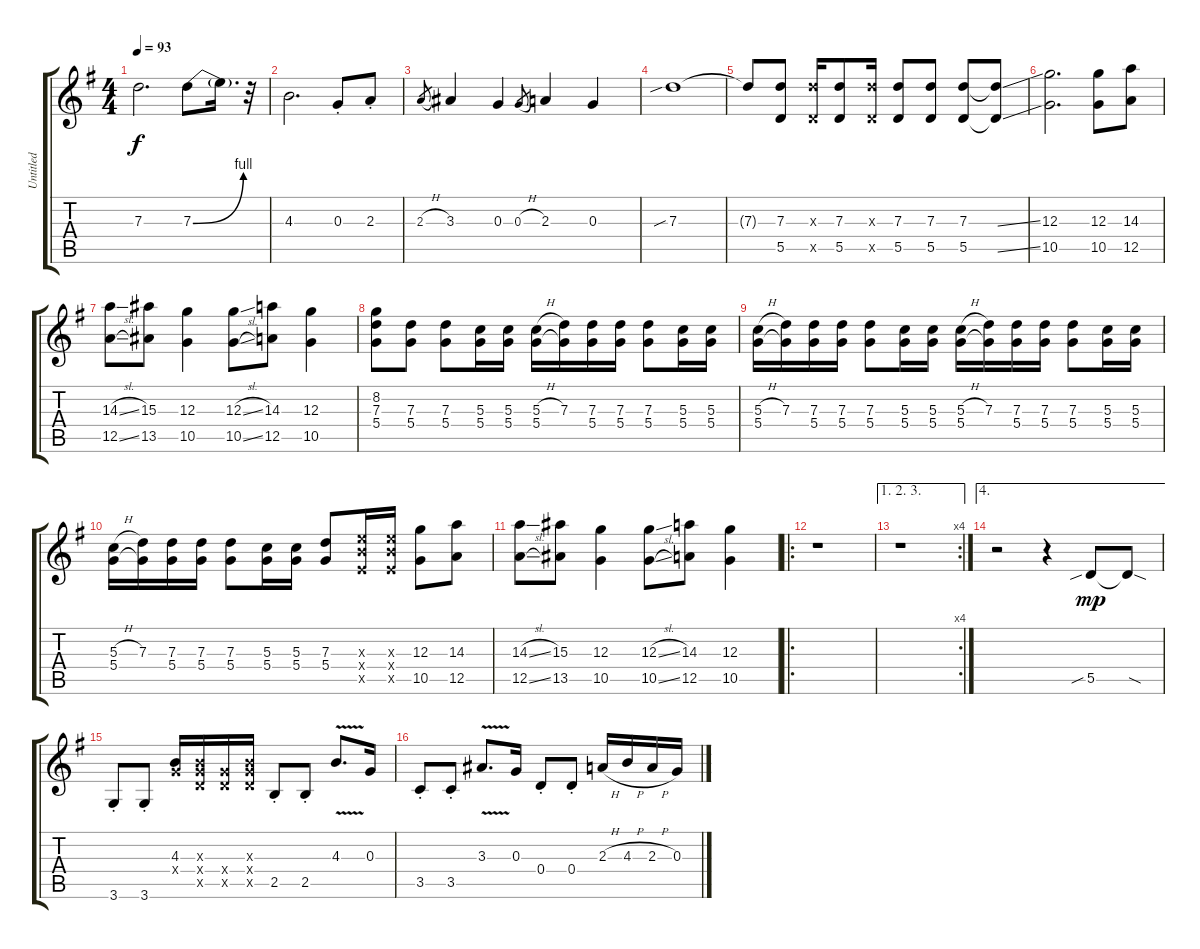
\track ("Untitled" "Untitled") {instrument distortionguitar}
\staff {score tabs}
\tuning (E4 B3 G3 D3 A2 E2) {hide}
\ts (4 4)
\tempo 93
\clef g2
\ks g
7.3{t}.2{d dy f} 7.3{be (bend 0 0 60 4)}.8 7.3{t}.16{d} r.32 |
4.3.2{d} 0.3{st}.8 2.3{st}.8 |
2.3{h}.8{gr} 3.3.4 0.3.4 0.3{h}.8{gr} 2.3.4 0.3.4 |
7.3{sib}.1 |
7.3{t}.8 (7.3 5.5).8 (7.3{x} 5.5{x}).16 (7.3 5.5).8 (7.3{x} 5.5{x}).16 (7.3 5.5).8 (7.3 5.5).8 (7.3 5.5).8 (7.3{ss t} 5.5{ss t}).8 |
(12.3 10.5).2{d} (12.3 10.5).8 (14.3 12.5).8 |
(14.3{sl} 12.5{sl}).8 (15.3 13.5).8 (12.3 10.5).4 (12.3{sl} 10.5{sl}).8 (14.3 12.5).8 (12.3 10.5).4 |
(8.2 7.3 5.4).8 (7.3 5.4).8 (7.3 5.4).8 (5.3 5.4).16 (5.3 5.4).16 (5.3{h} 5.4).16 (7.3 5.4{t}).16 (7.3 5.4).16 (7.3 5.4).16 (7.3 5.4).8 (5.3 5.4).16 (5.3 5.4).16 |
(5.3{h} 5.4).16 (7.3 5.4{t}).16 (7.3 5.4).16 (7.3 5.4).16 (7.3 5.4).8 (5.3 5.4).16 (5.3 5.4).16 (5.3{h} 5.4).16 (7.3 5.4{t}).16 (7.3 5.4).16 (7.3 5.4).16 (7.3 5.4).8 (5.3 5.4).16 (5.3 5.4).16 |
(5.3{h} 5.4).16 (7.3 5.4{t}).16 (7.3 5.4).16 (7.3 5.4).16 (7.3 5.4).8 (5.3 5.4).16 (5.3 5.4).16 (7.3 5.4).8 (9.3{x} 9.4{x} 7.5{x}).16 (9.3{x} 9.4{x} 7.5{x}).16 (12.3 10.5).8 (14.3 12.5).8 |
(14.3{sl} 12.5{sl}).8 (15.3 13.5).8 (12.3 10.5).4 (12.3{sl} 10.5{sl}).8 (14.3 12.5).8 (12.3 10.5).4 |
\ro
r.1 |
\ae (1 2 3)
\rc 4
r.1 |
\ae 4
r.2 r.4 5.5{sib}.8{dy mp} 5.5{sod t}.8 |
3.6{st}.8 3.6{st}.8 (4.3 5.4{x}).16 (4.3{x} 5.4{x} 5.5{x}).16 (5.4{x} 5.5{x}).16 (4.3{x} 5.4{x} 5.5{x}).16 2.5{st}.8 2.5{st}.8 4.3{v}.8{d} 0.3.16 |
3.5{st}.8 3.5{st}.8 3.3{v}.8{d} 0.3.16 0.4{st}.8 0.4{st}.8 2.3{h}.16 4.3{h}.16 2.3{h}.16 0.3.16
